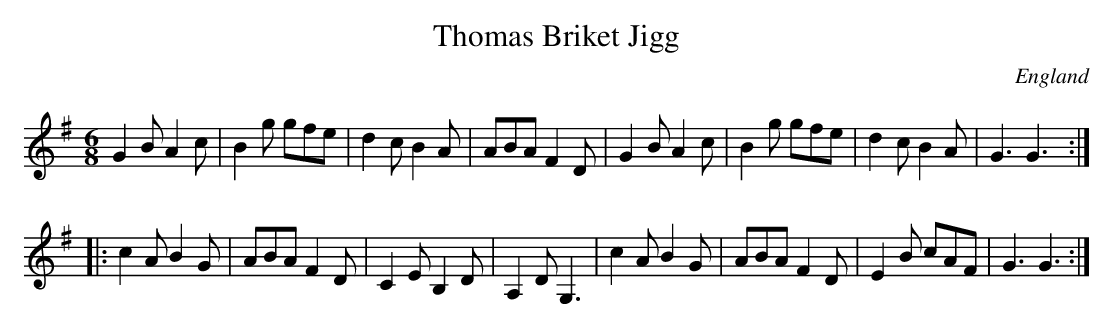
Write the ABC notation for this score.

X:1
T:Thomas Briket Jigg
O:England
M:6/8
K:G
G2B A2c|B2g gfe|d2c B2A|ABA F2D|\
G2B A2c|B2g gfe|d2c B2A|G3 G3:|
|:c2A B2G|ABA F2D|C2E B,2D|A,2D G,3|\
c2A B2G|ABA F2D|E2B cAF|G3G3:|
